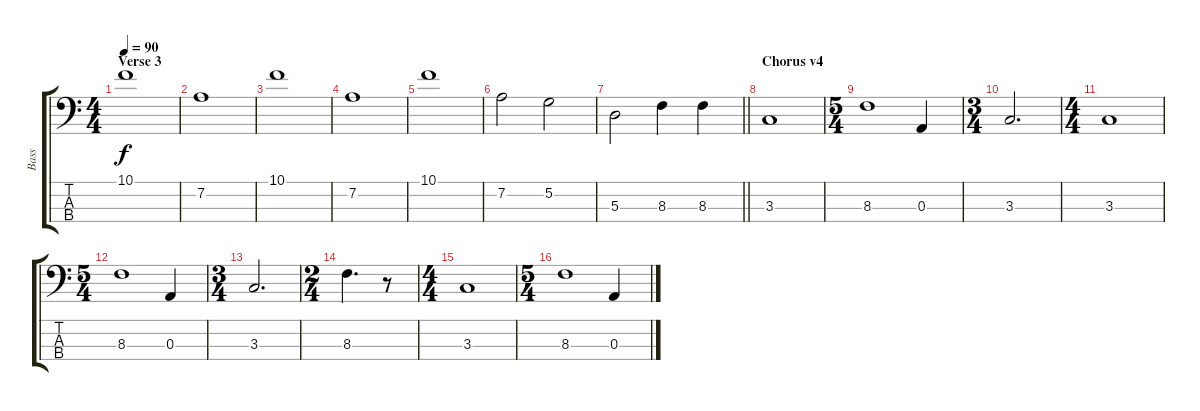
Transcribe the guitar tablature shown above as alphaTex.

\track ("Bass" "Bass") {instrument electricbassfinger}
\staff {score tabs}
\tuning (G2 D2 A1 E1) {hide}
\ts (4 4)
\section ("" "Verse 3")
\tempo 90
\clef f4
\ks c
10.1.1{dy f} |
7.2.1 |
10.1.1 |
7.2.1 |
10.1.1 |
7.2.2 5.2.2 |
\barLineRight lightlight
5.3.2 8.3.4 8.3.4 |
\section ("" "Chorus v4")
3.3.1 |
\ts (5 4)
8.3.1 0.3.4 |
\ts (3 4)
3.3.2{d} |
\ts (4 4)
3.3.1 |
\ts (5 4)
8.3.1 0.3.4 |
\ts (3 4)
3.3.2{d} |
\ts (2 4)
8.3.4{d} r.8 |
\ts (4 4)
3.3.1 |
\ts (5 4)
8.3.1 0.3.4
